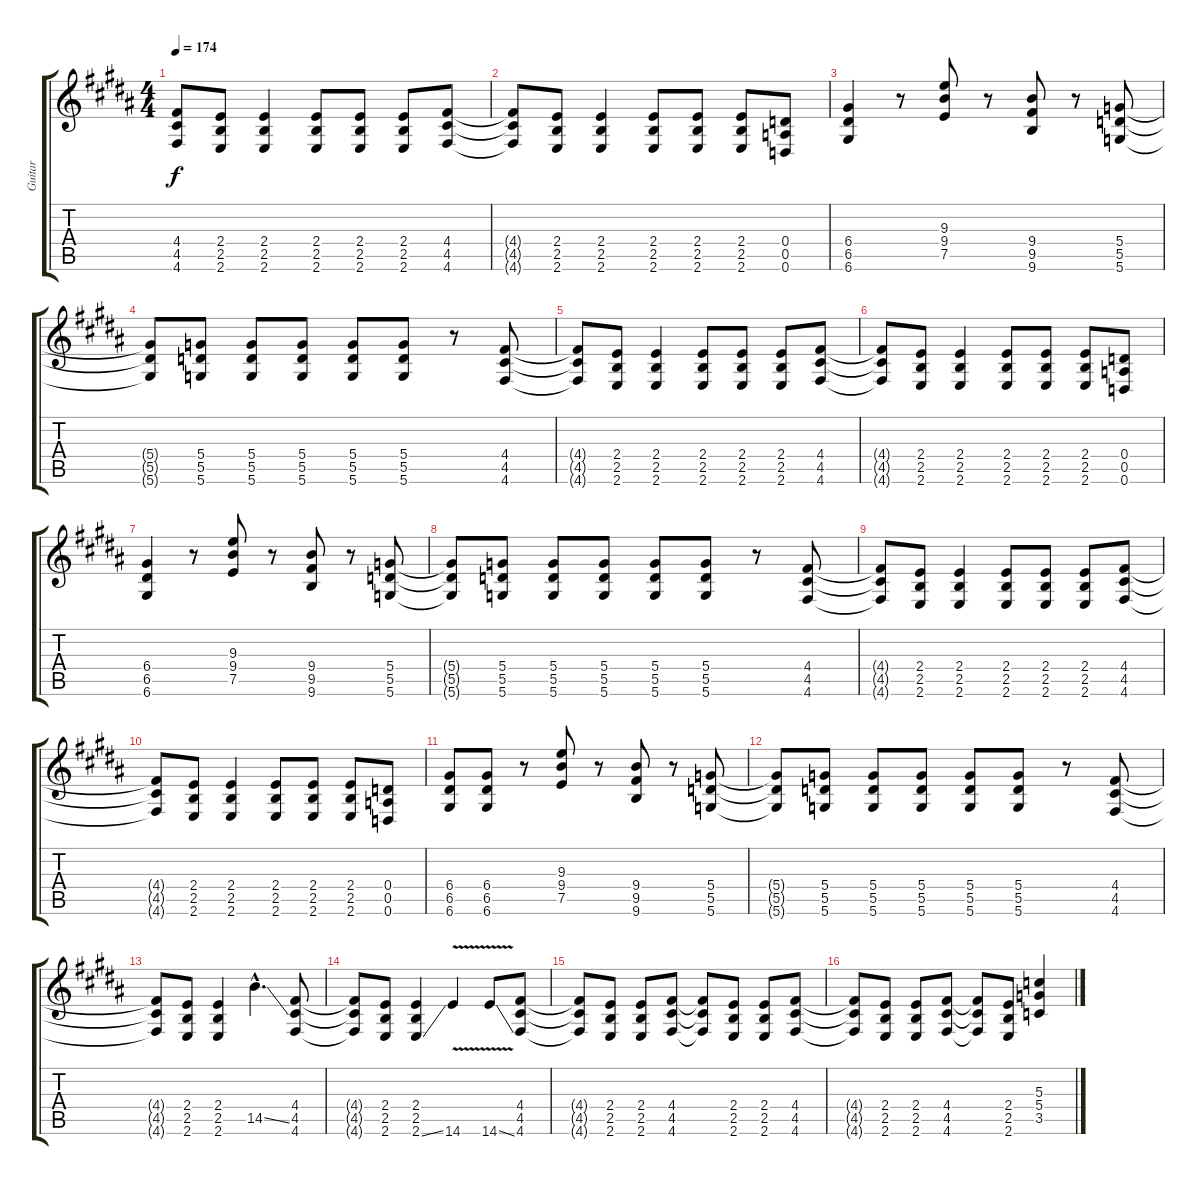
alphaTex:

\track ("Guitar" "Guitar") {instrument distortionguitar}
\staff {score tabs}
\tuning (E4 B3 G3 D3 A2 D2) {hide}
\ts (4 4)
\tempo 174
\clef g2
\ks b
(4.4{t} 4.5{t} 4.6{t}).8{dy f} (2.4 2.5 2.6).8 (2.4 2.5 2.6).4 (2.4 2.5 2.6).8 (2.4 2.5 2.6).8 (2.4 2.5 2.6).8 (4.4 4.5 4.6).8 |
(4.4{t} 4.5{t} 4.6{t}).8 (2.4 2.5 2.6).8 (2.4 2.5 2.6).4 (2.4 2.5 2.6).8 (2.4 2.5 2.6).8 (2.4 2.5 2.6).8 (0.4 0.5 0.6).8 |
(6.4 6.5 6.6).4 r.8 (9.3 9.4 7.5).8 r.8 (9.4 9.5 9.6).8 r.8 (5.4 5.5 5.6).8 |
(5.4{t} 5.5{t} 5.6{t}).8 (5.4 5.5 5.6).8 (5.4 5.5 5.6).8 (5.4 5.5 5.6).8 (5.4 5.5 5.6).8 (5.4 5.5 5.6).8 r.8 (4.4 4.5 4.6).8 |
(4.4{t} 4.5{t} 4.6{t}).8 (2.4 2.5 2.6).8 (2.4 2.5 2.6).4 (2.4 2.5 2.6).8 (2.4 2.5 2.6).8 (2.4 2.5 2.6).8 (4.4 4.5 4.6).8 |
(4.4{t} 4.5{t} 4.6{t}).8 (2.4 2.5 2.6).8 (2.4 2.5 2.6).4 (2.4 2.5 2.6).8 (2.4 2.5 2.6).8 (2.4 2.5 2.6).8 (0.4 0.5 0.6).8 |
(6.4 6.5 6.6).4 r.8 (9.3 9.4 7.5).8 r.8 (9.4 9.5 9.6).8 r.8 (5.4 5.5 5.6).8 |
(5.4{t} 5.5{t} 5.6{t}).8 (5.4 5.5 5.6).8 (5.4 5.5 5.6).8 (5.4 5.5 5.6).8 (5.4 5.5 5.6).8 (5.4 5.5 5.6).8 r.8 (4.4 4.5 4.6).8 |
(4.4{t} 4.5{t} 4.6{t}).8 (2.4 2.5 2.6).8 (2.4 2.5 2.6).4 (2.4 2.5 2.6).8 (2.4 2.5 2.6).8 (2.4 2.5 2.6).8 (4.4 4.5 4.6).8 |
(4.4{t} 4.5{t} 4.6{t}).8 (2.4 2.5 2.6).8 (2.4 2.5 2.6).4 (2.4 2.5 2.6).8 (2.4 2.5 2.6).8 (2.4 2.5 2.6).8 (0.4 0.5 0.6).8 |
(6.4 6.5 6.6).8 (6.4 6.5 6.6).8 r.8 (9.3 9.4 7.5).8 r.8 (9.4 9.5 9.6).8 r.8 (5.4 5.5 5.6).8 |
(5.4{t} 5.5{t} 5.6{t}).8 (5.4 5.5 5.6).8 (5.4 5.5 5.6).8 (5.4 5.5 5.6).8 (5.4 5.5 5.6).8 (5.4 5.5 5.6).8 r.8 (4.4 4.5 4.6).8 |
(4.4{t} 4.5{t} 4.6{t}).8 (2.4 2.5 2.6).8 (2.4 2.5 2.6).4 14.5{ss hac}.4{d} (4.4 4.5 4.6).8 |
(4.4{t} 4.5{t} 4.6{t}).8 (2.4 2.5 2.6).8 (2.4 2.5 2.6{ss}).4 14.6{v}.4 14.6{v ss}.8 (4.4 4.5 4.6).8 |
(4.4{t} 4.5{t} 4.6{t}).8 (2.4 2.5 2.6).8 (2.4 2.5 2.6).8 (4.4 4.5 4.6).8 (4.4{t} 4.5{t} 4.6{t}).8 (2.4 2.5 2.6).8 (2.4 2.5 2.6).8 (4.4 4.5 4.6).8 |
(4.4{t} 4.5{t} 4.6{t}).8 (2.4 2.5 2.6).8 (2.4 2.5 2.6).8 (4.4 4.5 4.6).8 (4.4{t} 4.5{t} 4.6{t}).8 (2.4 2.5 2.6).8 (5.3 5.4 3.5).4
